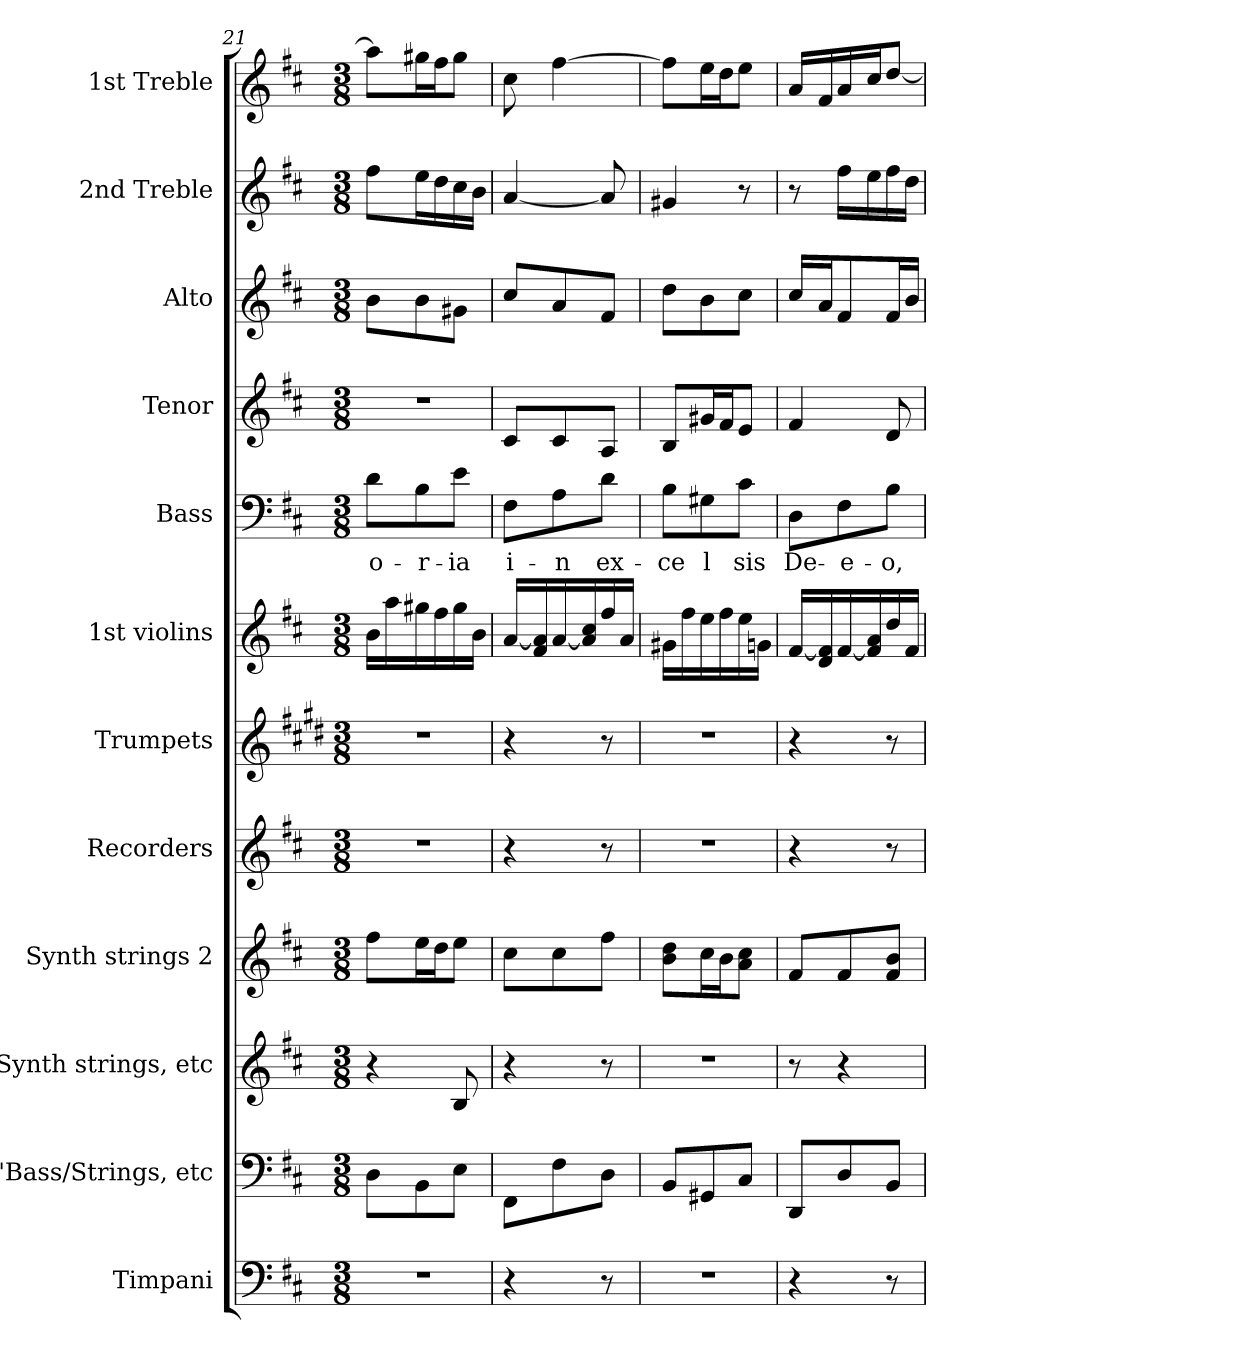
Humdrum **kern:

**kern	**kern	**kern	**kern	**kern	**kern	**kern	**kern	**text	**kern	**kern	**kern	**kern
*part12	*part11	*part10	*part9	*part8	*part7	*part6	*part5	*part5	*part4	*part3	*part2	*part1
*staff12	*staff11	*staff10	*staff9	*staff8	*staff7	*staff6	*staff5	*staff5	*staff4	*staff3	*staff2	*staff1
*I"Timpani	*I"D'Bass/Strings, etc	*I"Synth strings, etc	*I"Synth strings 2	*I"Recorders	*I"Trumpets	*I"1st violins	*I"Bass	*	*I"Tenor	*I"Alto	*I"2nd Treble	*I"1st Treble
*I'Timp	*I'Str	*I'Str	*I'Str	*I'Rec	*I'Tpt	*	*I'B	*	*	*	*	*
!!LO:PB:g=z
*clefF4	*clefF4	*clefG2	*clefG2	*clefG2	*clefG2	*clefG2	*clefF4	*	*clefG2	*clefG2	*clefG2	*clefG2
*	*	*	*	*	*ITrd1c2	*	*	*	*	*	*	*
*k[f#c#]	*k[f#c#]	*k[f#c#]	*k[f#c#]	*k[f#c#]	*k[f#c#]	*k[f#c#]	*k[f#c#]	*	*k[f#c#]	*k[f#c#]	*k[f#c#]	*k[f#c#]
*D:	*D:	*D:	*D:	*D:	*D:	*D:	*D:	*	*D:	*D:	*D:	*D:
*M3/8	*M3/8	*M3/8	*M3/8	*M3/8	*M3/8	*M3/8	*M3/8	*	*M3/8	*M3/8	*M3/8	*M3/8
=21	=21	=21	=21	=21	=21	=21	=21	=21	=21	=21	=21	=21
4.r	8D\L	4r	8ff#\L	4.r	4.r	16b\LL	8d\L	-o-	4.r	8b\L	8ff#\L	8aa\L]
.	.	.	.	.	.	16aa\	.	.	.	.	.	.
.	8BB\	.	16ee\L	.	.	16gg#X\	8B\	-r-	.	8b\	16ee\L	16gg#X\L
.	.	.	16dd\J	.	.	16ff#\	.	.	.	.	16dd\	16ff#\J
.	8E\J	8B/	8ee\J	.	.	16gg#\	8e\J	-ia	.	8g#X\J	16cc#\	8gg#\J
.	.	.	.	.	.	16b\JJ	.	.	.	.	16b\JJ	.
=22	=22	=22	=22	=22	=22	=22	=22	=22	=22	=22	=22	=22
4r	8FF#\L	4r	8cc#\L	4r	4r	[16a/LL	8F#\L	i-	8c#/L	8cc#/L	[4a/	8cc#\
.	.	.	.	.	.	16f#/ 16a/]	.	.	.	.	.	.
.	8F#\	.	8cc#\	.	.	[16a/	8A\	-n	8c#/	8a/	.	[4ff#\
.	.	.	.	.	.	16a/] 16cc#/	.	.	.	.	.	.
8r	8D\J	8r	8ff#\J	8r	8r	16ff#/	8d\J	ex-	8A/J	8f#/J	8a/]	.
.	.	.	.	.	.	16a/JJ	.	.	.	.	.	.
=23	=23	=23	=23	=23	=23	=23	=23	=23	=23	=23	=23	=23
4.r	8BB/L	4.r	8b\ 8dd\L	4.r	4.r	16g#X\LL	8B\L	-ce	8B/L	8dd\L	4g#X/	8ff#\L]
.	.	.	.	.	.	16ff#\	.	.	.	.	.	.
.	8GG#X/	.	16cc#\L	.	.	16ee\	8G#X\	l	16g#X/L	8b\	.	16ee\L
.	.	.	16b\J	.	.	16ff#\	.	.	16f#/J	.	.	16dd\J
.	8C#/J	.	8a\ 8cc#\J	.	.	16ee\	8c#\J	sis	8e/J	8cc#\J	8r	8ee\J
.	.	.	.	.	.	16gn\JJ	.	.	.	.	.	.
=24	=24	=24	=24	=24	=24	=24	=24	=24	=24	=24	=24	=24
4r	8DD/L	8r	8f#/L	4r	4r	[16f#/LL	8D\L	De-	4f#/	16cc#/LL	8r	16a/LL
.	.	.	.	.	.	16d/ 16f#/]	.	.	.	16a/J	.	16f#/
.	8D/	4r	8f#/	.	.	[16f#/	8F#\	-e-	.	8f#/	16ff#\LL	16a/
.	.	.	.	.	.	16f#/] 16a/	.	.	.	.	16ee\	16cc#/J
8r	8BB/J	.	8f#/ 8b/J	8r	8r	16dd/	8B\J	-o,	8d/	16f#/L	16ff#\	[8dd/J
.	.	.	.	.	.	16f#/JJ	.	.	.	16b/JJ	16dd\JJ	.
=	=	=	=	=	=	=	=	=	=	=	=	=
*-	*-	*-	*-	*-	*-	*-	*-	*-	*-	*-	*-	*-
